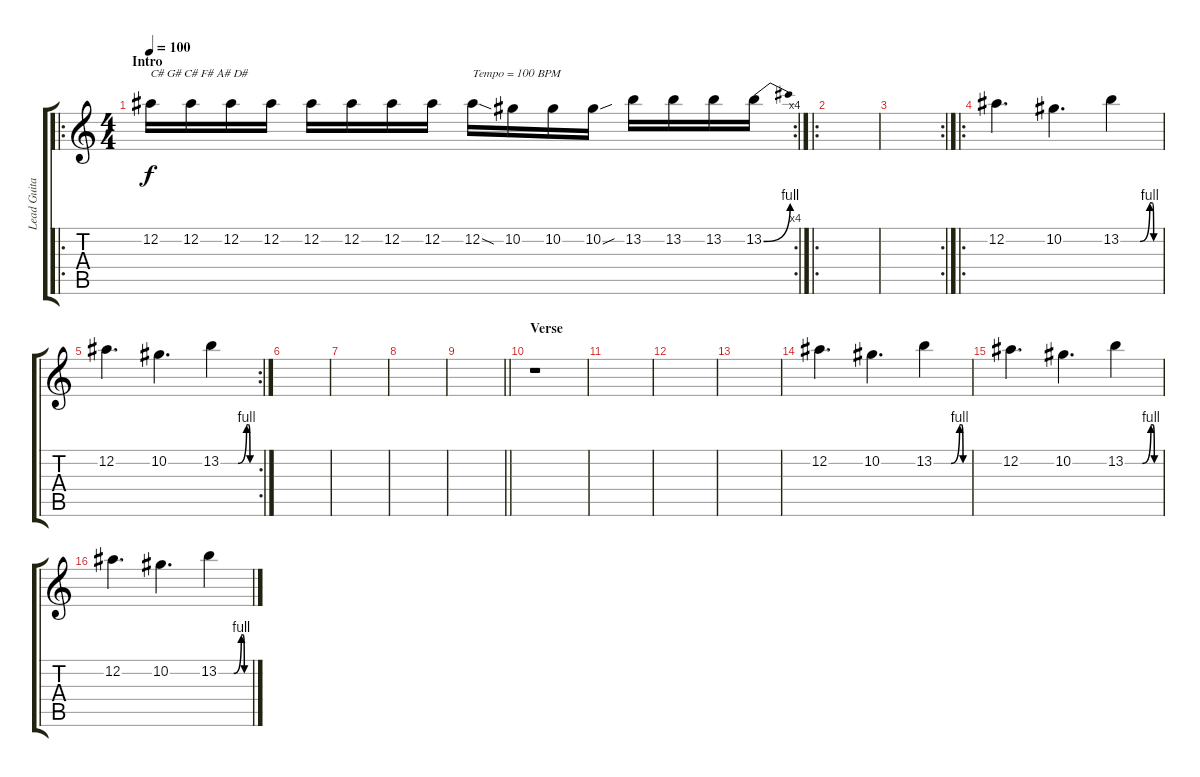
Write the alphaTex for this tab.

\track ("Lead Guitar" "Lead Guita") {instrument overdrivenguitar}
\staff {score tabs}
\tuning (Eb4 Bb3 Gb3 Db3 Ab2 Db2) {hide}
\ro
\rc 4
\ts (4 4)
\section ("" "Intro")
\tempo 100
\clef g2
\ks c
12.2.16{txt "C# G# C# F# A# D#" dy f instrument overdrivenguitar} 12.2.16 12.2.16 12.2.16 12.2.16 12.2.16 12.2.16 12.2.16 12.2{sod}.16{txt "Tempo = 100 BPM"} 10.2.16 10.2.16 10.2{sou}.16 13.2.16 13.2.16 13.2.16 13.2{be (bend 0 0 60 4)}.16 |
\ro
|
\rc 2
|
\ro
12.2.4{d} 10.2.4{d} 13.2{be (custom 0 0 30 0 45 4 49 4 51 0 60 0)}.4 |
\rc 2
12.2.4{d} 10.2.4{d} 13.2{be (custom 0 0 30 0 45 4 49 4 51 0 60 0)}.4 |
|
|
|
\barLineRight lightlight
|
\section ("" "Verse")
r.1 |
|
|
|
12.2.4{d volume 8} 10.2.4{d} 13.2{be (custom 0 0 30 0 45 4 49 4 51 0 60 0)}.4 |
12.2.4{d} 10.2.4{d} 13.2{be (custom 0 0 30 0 45 4 49 4 51 0 60 0)}.4 |
12.2.4{d} 10.2.4{d} 13.2{be (custom 0 0 30 0 45 4 49 4 51 0 60 0)}.4
